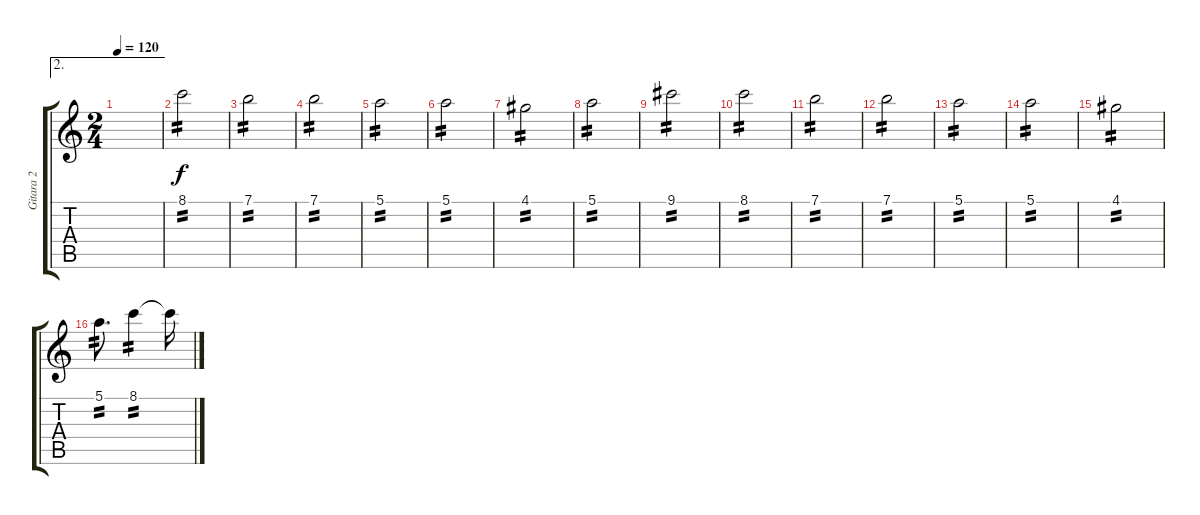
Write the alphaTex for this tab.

\track ("Gitara 2" "Gitara 2") {instrument electricguitarjazz}
\staff {score tabs}
\tuning (E4 B3 G3 D3 A2 E2) {hide}
\ae 2
\ts (2 4)
\tempo 120
\clef g2
\ks aminor
|
8.1.2{tp 2} |
7.1.2{tp 2} |
7.1.2{tp 2} |
5.1.2{tp 2} |
5.1.2{tp 2} |
4.1.2{tp 2} |
5.1.2{tp 2} |
9.1.2{tp 2} |
8.1.2{tp 2} |
7.1.2{tp 2} |
7.1.2{tp 2} |
5.1.2{tp 2} |
5.1.2{tp 2} |
4.1.2{tp 2} |
5.1.8{d tp 2} 8.1.4{tp 2} 8.1{t}.16
